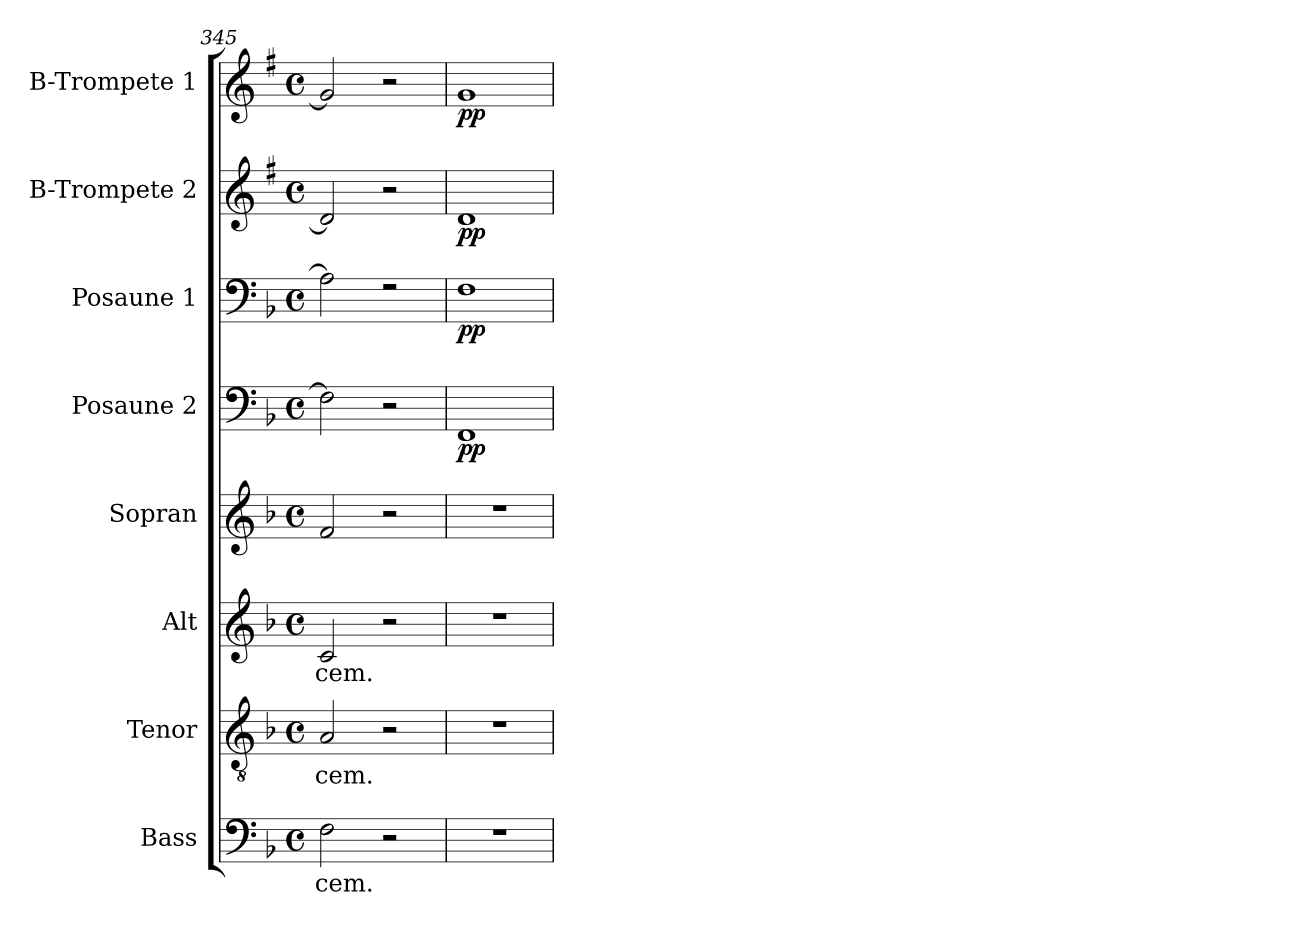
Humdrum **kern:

**kern	**text	**kern	**text	**kern	**text	**kern	**kern	**dynam	**kern	**dynam	**kern	**dynam	**kern	**dynam
*part8	*part8	*part7	*part7	*part6	*part6	*part5	*part4	*part4	*part3	*part3	*part2	*part2	*part1	*part1
*staff8	*staff8	*staff7	*staff7	*staff6	*staff6	*staff5	*staff4	*staff4	*staff3	*staff3	*staff2	*staff2	*staff1	*staff1
*I"Bass	*	*I"Tenor	*	*I"Alt	*	*I"Sopran	*I"Posaune 2	*	*I"Posaune 1	*	*I"B-Trompete 2	*	*I"B-Trompete 1	*
*I'B.	*	*I'T.	*	*I'A.	*	*I'S.	*I'Pos. 2	*	*I'Pos. 1	*	*I'B Trp. 2	*	*I'B Trp. 1	*
*clefF4	*	*clefGv2	*	*clefG2	*	*clefG2	*clefF4	*	*clefF4	*	*clefG2	*	*clefG2	*
*	*	*	*	*	*	*	*	*	*	*	*ITrd1c2	*	*ITrd1c2	*
*k[b-]	*	*k[b-]	*	*k[b-]	*	*k[b-]	*k[b-]	*	*k[b-]	*	*k[b-]	*	*k[b-]	*
*F:	*	*F:	*	*F:	*	*F:	*F:	*	*F:	*	*F:	*	*F:	*
*M4/4	*	*M4/4	*	*M4/4	*	*M4/4	*M4/4	*	*M4/4	*	*M4/4	*	*M4/4	*
*met(c)	*	*met(c)	*	*met(c)	*	*met(c)	*met(c)	*	*met(c)	*	*met(c)	*	*met(c)	*
=345	=345	=345	=345	=345	=345	=345	=345	=345	=345	=345	=345	=345	=345	=345
!	!LO:LY:b	!	!LO:LY:b	!	!LO:LY:b	!	!	!	!	!	!	!	!	!
2F\	-cem.	2A/	-cem.	2c/	-cem.	2f/	2F\]	.	2A\]	.	2c/]	.	2f/]	.
2r	.	2r	.	2r	.	2r	2r	.	2rF	.	2r	.	2r	.
=346	=346	=346	=346	=346	=346	=346	=346	=346	=346	=346	=346	=346	=346	=346
!	!	!	!	!	!	!	!	!LO:DY:b	!	!LO:DY:b	!	!LO:DY:b	!	!LO:DY:b
1r	.	1r	.	1r	.	1r	1FF	pp	1F	pp	1c	pp	1f	pp
=	=	=	=	=	=	=	=	=	=	=	=	=	=	=
*-	*-	*-	*-	*-	*-	*-	*-	*-	*-	*-	*-	*-	*-	*-
